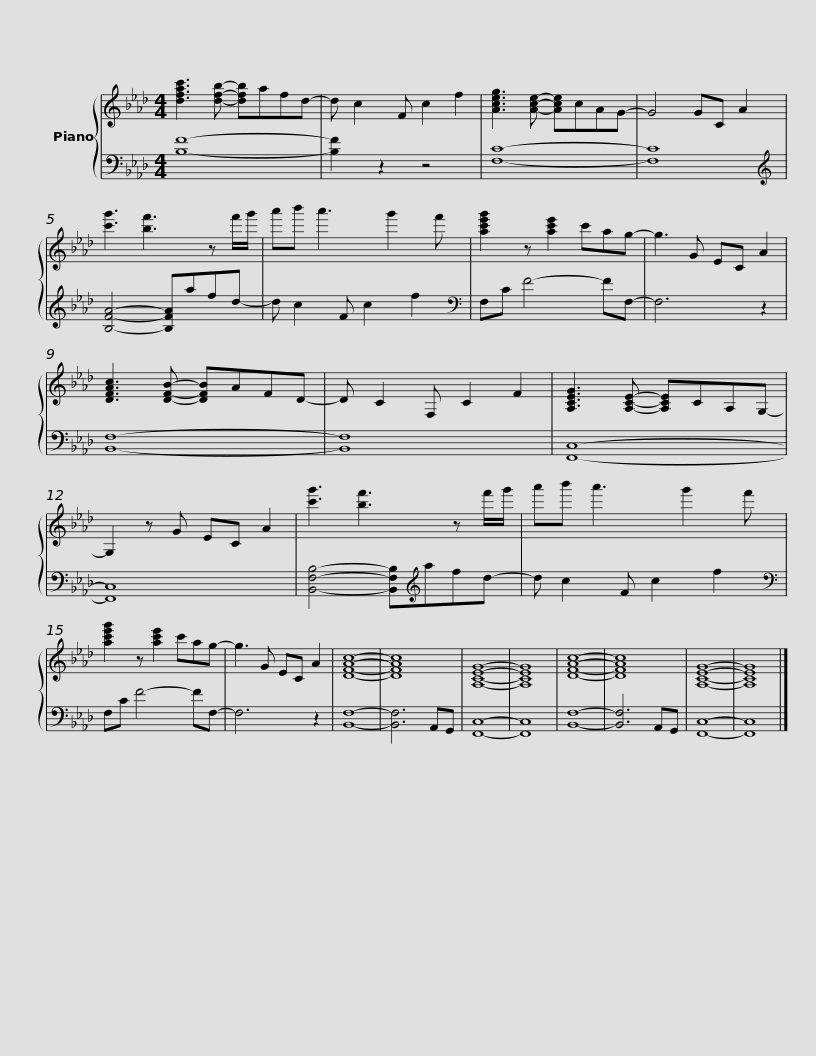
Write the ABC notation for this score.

X:1
%%score { 1 | 2 }
L:1/8
M:4/4
I:linebreak $
K:Ab
V:1 treble
V:2 bass
V:1
 [dfac']3 [dfb]- [dfb]afd- | d c2 F c2 f2 | [Aceg]3 [Ace]- [Ace]cAG- | G4 GC A2 | [c'g']3 [bf']3 z f'/g'/ |$ %5
 a'b' a'3 g'2 f' | [ac'e'g']2 z [ac'e']2 c'ag- | g3 G EC A2 | [DFAc]3 [DFB]- [DFB]AFD- | D C2 F, C2 F2 |$ %10
 [A,CEG]3 [A,CE]- [A,CE]CA,G,- | G,2 z G EC A2 | [c'g']3 [bf']3 z f'/g'/ | a'b' a'3 g'2 f' |$ [ac'e'g']2 z [ac'e']2 c'ag- | %15
 g3 G EC A2 | [DFAc]8- | [DFAc]8 | [A,CEG]8- | [A,CEG]8 | %20
 [DFAc]8- | [DFAc]8 | [A,CEG]8- | [A,CEG]8 |] %24
V:2
 [B,F]8- | [B,F]2 z2 z4 | [F,C]8- | [F,C]8 |[K:treble] [B,FA]4- [B,FA]afd- |$ %5
 d c2 F c2 f2 |[K:bass] F,C F4- FF,- | F,6 z2 | [B,,F,]8- | [B,,F,]8 |$ %10
 [F,,C,]8- | [F,,C,]8 | [B,,F,B,]4- [B,,F,B,][K:treble]afd- | d c2 F c2 f2 |$[K:bass] F,C F4- FF,- | %15
 F,6 z2 | [B,,F,]8- | [B,,F,]6 A,,G,, | [F,,C,]8- | [F,,C,]8 | %20
 [B,,F,]8- | [B,,F,]6 A,,G,, | [F,,C,]8- | [F,,C,]8 |] %24
